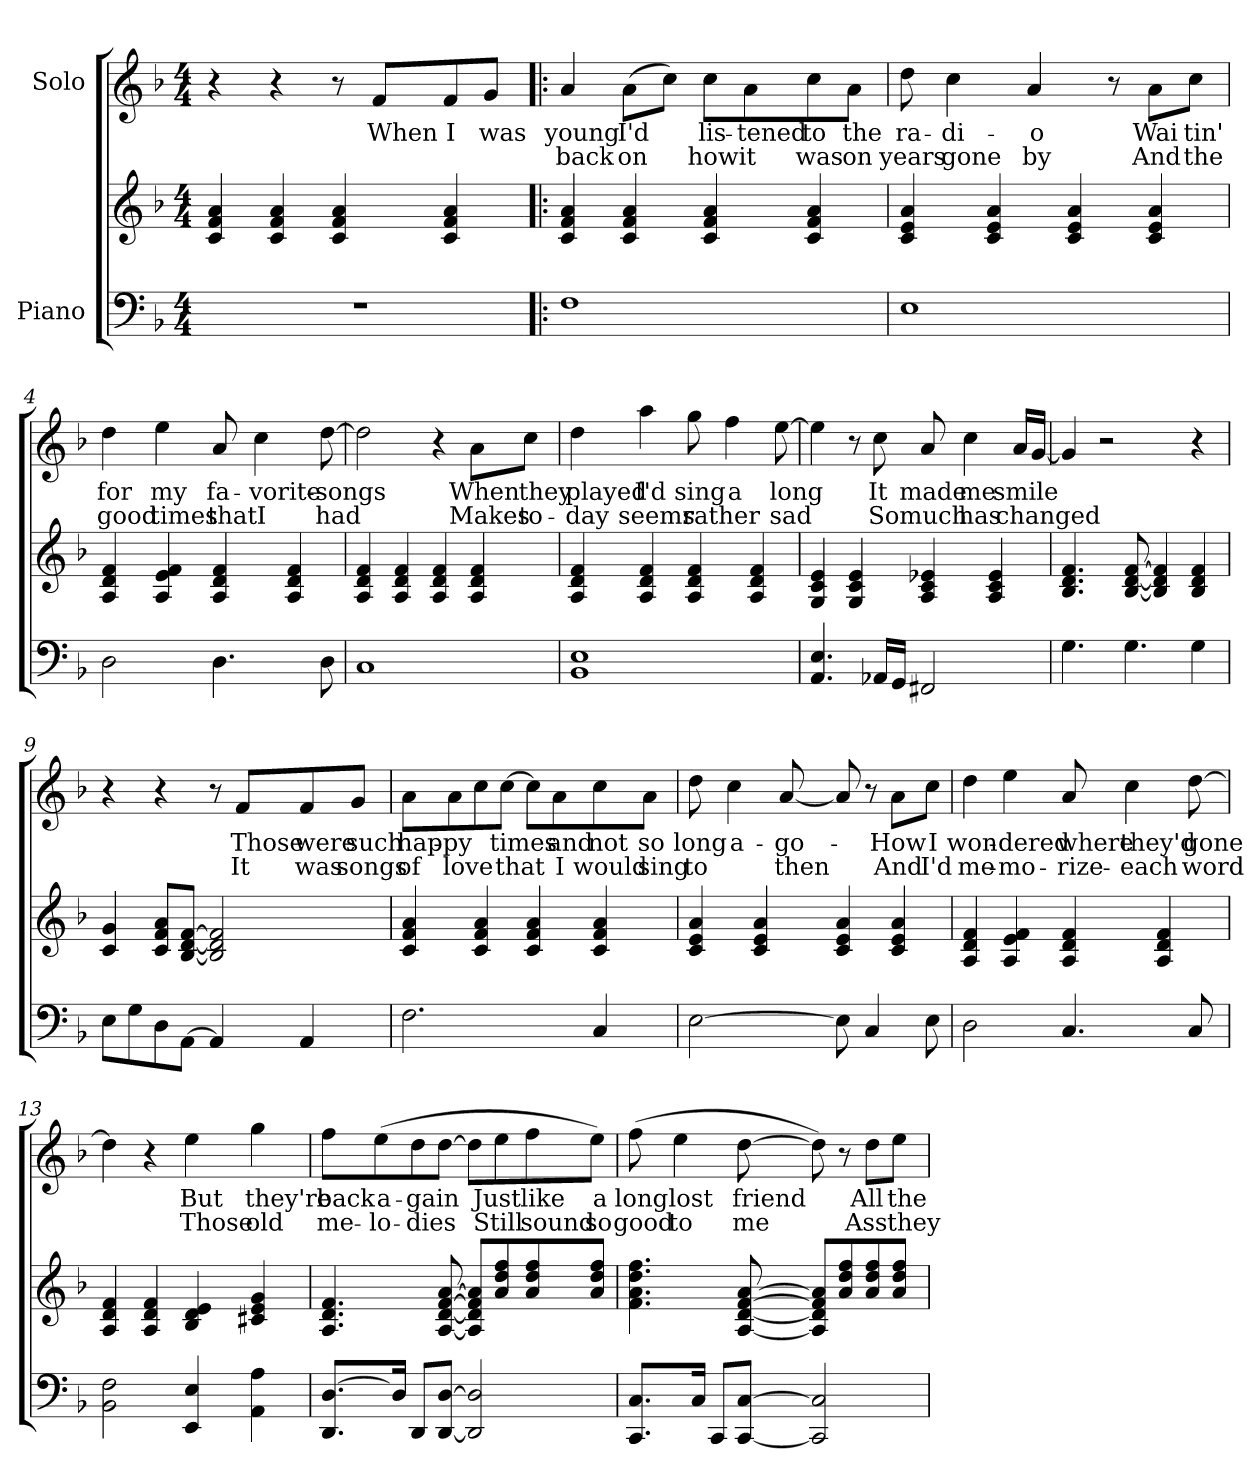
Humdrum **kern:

**kern	**kern	**kern	**text	**text
*part2	*part2	*part1	*part1	*part1
*staff3	*staff2	*staff1	*staff1	*staff1
*I"Piano	*	*I"Solo	*	*
*clefF4	*clefG2	*clefG2	*	*
*k[b-]	*k[b-]	*k[b-]	*	*
*M4/4	*M4/4	*M4/4	*	*
*MM100	*MM100	*MM100	*	*
=1	=1	=1	=1	=1
1r	4c/ 4f/ 4a/	4r	.	.
.	4c/ 4f/ 4a/	4r	.	.
.	4c/ 4f/ 4a/	8r	.	.
!	!	!	!LO:LY:b	!
.	.	8f/L	When	.
!	!	!	!LO:LY:b	!
.	4c/ 4f/ 4a/	8f/	I	.
!	!	!	!LO:LY:b	!
.	.	8g/J	was	.
=2!|:	=2!|:	=2!|:	=2!|:	=2!|:
!	!	!	!LO:LY:b	!LO:LY:b
1F	4c/ 4f/ 4a/	4a/	young	back
!	!	!	!LO:LY:b	!LO:LY:b
.	4c/ 4f/ 4a/	(8a\L	I'd	on
.	.	8cc\J)	.	.
!	!	!	!LO:LY:b	!LO:LY:b
.	4c/ 4f/ 4a/	8cc\L	lis-	how
!	!	!	!LO:LY:b	!LO:LY:b
.	.	8a\	-tened	it
!	!	!	!LO:LY:b	!LO:LY:b
.	4c/ 4f/ 4a/	8cc\	to	was
!	!	!	!LO:LY:b	!LO:LY:b
.	.	8a\J	-the	on
=3	=3	=3	=3	=3
!	!	!	!LO:LY:b	!LO:LY:b
1E	4c/ 4e/ 4a/	8dd\	ra-	years
!	!	!	!LO:LY:b	!LO:LY:b
.	.	4cc\	-di-	gone
.	4c/ 4e/ 4a/	.	.	.
!	!	!	!LO:LY:b	!LO:LY:b
.	.	4a/	-o	by
.	4c/ 4e/ 4a/	.	.	.
.	.	8r	.	.
!	!	!	!LO:LY:b	!LO:LY:b
.	4c/ 4e/ 4a/	8a\L	-Wai	And
!	!	!	!LO:LY:b	!LO:LY:b
.	.	8cc\J	tin'	the
!!LO:LB:g=z
=4	=4	=4	=4	=4
!	!	!	!LO:LY:b	!LO:LY:b
2D\	4A/ 4d/ 4f/	4dd\	for	good
!	!	!	!LO:LY:b	!LO:LY:b
.	4A/ 4e/ 4f/	4ee\	my	times
!	!	!	!LO:LY:b	!LO:LY:b
4.D\	4A/ 4d/ 4f/	8a/	fa-	that
!	!	!	!LO:LY:b	!LO:LY:b
.	.	4cc\	-vorite-	I
.	4A/ 4d/ 4f/	.	.	.
!	!	!	!LO:LY:b	!LO:LY:b
8D\	.	[8dd\	-songs	had
=5	=5	=5	=5	=5
1C	4A/ 4d/ 4f/	2dd\]	.	.
.	4A/ 4d/ 4f/	.	.	.
.	4A/ 4d/ 4f/	4r	.	.
!	!	!	!LO:LY:b	!LO:LY:b
.	4A/ 4d/ 4f/	8a\L	When	Makes
!	!	!	!LO:LY:b	!LO:LY:b
.	.	8cc\J	they	-to-
=6	=6	=6	=6	=6
!	!	!	!LO:LY:b	!LO:LY:b
1BB- 1E	4A/ 4d/ 4f/	4dd\	played	-day
!	!	!	!LO:LY:b	!LO:LY:b
.	4A/ 4d/ 4f/	4aa\	I'd	seems
!	!	!	!LO:LY:b	!LO:LY:b
.	4A/ 4d/ 4f/	8gg\	sing	rather
!	!	!	!LO:LY:b	!
.	.	4ff\	a	.
.	4A/ 4d/ 4f/	.	.	.
!	!	!	!LO:LY:b	!LO:LY:b
.	.	[8ee\	long	sad
!!LO:LB:g=z
=7	=7	=7	=7	=7
4.AA/ 4.E/	4G/ 4c/ 4e/	4ee\]	.	.
.	4G/ 4c/ 4e/	8r	.	.
!	!	!	!LO:LY:b	!LO:LY:b
16AA-X/LL	.	8cc\	It	So
16GG/JJ	.	.	.	.
!	!	!	!LO:LY:b	!LO:LY:b
2FF#X/	4A/ 4c/ 4e-X/	8a/	made	much
!	!	!	!LO:LY:b	!LO:LY:b
.	.	4cc\	me	has
.	4A/ 4c/ 4e-/	.	.	.
!	!	!	!LO:LY:b	!LO:LY:b
.	.	16a/LL	-smile	changed
.	.	[16g/JJ	.	.
=8	=8	=8	=8	=8
4.G\	4.B-/ 4.d/ 4.f/	4g/]	.	.
.	.	2r	.	.
4.G\	[8B-/ [8d/ [8f/	.	.	.
.	4B-/] 4d/] 4f/]	.	.	.
4G\	4B-/ 4d/ 4f/	4r	.	.
=9	=9	=9	=9	=9
8E\L	4c/ 4g/	4r	.	.
8G\	.	.	.	.
8D\	8c/ 8f/ 8a/L	4r	.	.
[8AA\J	[8B-/ [8d/ [8f/J	.	.	.
4AA/]	2B-/] 2d/] 2f/]	8r	.	.
!	!	!	!LO:LY:b	!LO:LY:b
.	.	8f/L	Those	It
!	!	!	!LO:LY:b	!LO:LY:b
4AA/	.	8f/	were	was
!	!	!	!LO:LY:b	!LO:LY:b
.	.	8g/J	such	songs
!!LO:PB:g=z
=10	=10	=10	=10	=10
!	!	!	!LO:LY:b	!LO:LY:b
2.F\	4c/ 4f/ 4a/	8a\L	hap-	of
!	!	!	!LO:LY:b	!LO:LY:b
.	.	8a\	-py	love
.	4c/ 4f/ 4a/	8cc\	.	.
!	!	!	!LO:LY:b	!LO:LY:b
.	.	[8cc\J	times	that
.	4c/ 4f/ 4a/	8cc\L]	.	.
!	!	!	!LO:LY:b	!LO:LY:b
.	.	8a\	and	I
!	!	!	!LO:LY:b	!LO:LY:b
4C/	4c/ 4f/ 4a/	8cc\	not	would
!	!	!	!LO:LY:b	!LO:LY:b
.	.	8a\J	so	sing
=11	=11	=11	=11	=11
!	!	!	!LO:LY:b	!LO:LY:b
[2E\	4c/ 4e/ 4a/	8dd\	long	to
!	!	!	!LO:LY:b	!
.	.	4cc\	a-	.
.	4c/ 4e/ 4a/	.	.	.
!	!	!	!LO:LY:b	!LO:LY:b
.	.	[8a/	-go-	then
8E\]	4c/ 4e/ 4a/	8a/]	.	.
4C/	.	8r	.	.
!	!	!	!LO:LY:b	!LO:LY:b
.	4c/ 4e/ 4a/	8a\L	-How	And
!	!	!	!LO:LY:b	!LO:LY:b
8E\	.	8cc\J	I	I'd
=12	=12	=12	=12	=12
!	!	!	!LO:LY:b	!LO:LY:b
2D\	4A/ 4d/ 4f/	4dd\	won-	me-
!	!	!	!LO:LY:b	!LO:LY:b
.	4A/ 4e/ 4f/	4ee\	dered	-mo-
!	!	!	!LO:LY:b	!LO:LY:b
4.C/	4A/ 4d/ 4f/	8a/	where	-rize-
!	!	!	!LO:LY:b	!LO:LY:b
.	.	4cc\	they'd	each
.	4A/ 4d/ 4f/	.	.	.
!	!	!	!LO:LY:b	!LO:LY:b
8C/	.	[8dd\	gone	word
!!LO:LB:g=z
=13	=13	=13	=13	=13
2BB-\ 2F\	4A/ 4d/ 4f/	4dd\]	.	.
.	4A/ 4d/ 4f/	4r	.	.
!	!	!	!LO:LY:b	!LO:LY:b
4EE/ 4E/	4B-/ 4d/ 4e/	4ee\	But	Those
!	!	!	!LO:LY:b	!LO:LY:b
4AA\ 4A\	4c#X/ 4e/ 4g/	4gg\	they're	old
=14	=14	=14	=14	=14
!	!	!	!LO:LY:b	!LO:LY:b
8.DD/ [8.D/L	4.A/ 4.d/ 4.f/	8ff\L	back	me-
!	!	!	!LO:LY:b	!LO:LY:b
.	.	(8ee\	a-	-lo-
16D/Jk]	.	.	.	.
!	!	!	!LO:LY:b	!LO:LY:b
8DD/L	.	8dd\	-gain	-dies
[8DD/ [8D/J	[8A/ [8d/ [8f/ [8a/	[8dd\J	.	.
2DD/] 2D/]	8A/] 8d/] 8f/] 8a/]L	8dd\L]	.	.
!	!	!	!LO:LY:b	!LO:LY:b
.	8a/ 8dd/ 8ff/	8ee\	Just	Still
!	!	!	!LO:LY:b	!LO:LY:b
.	8a/ 8dd/ 8ff/	8ff\	like	sound
!	!	!	!LO:LY:b	!LO:LY:b
.	8a/ 8dd/ 8ff/J	8ee\J)	a	so
=15	=15	=15	=15	=15
!	!	!	!LO:LY:b	!LO:LY:b
8.CC/ 8.C/L	4.f\ 4.a\ 4.dd\ 4.ff\	(8ff\	long	good
!	!	!	!LO:LY:b	!LO:LY:b
.	.	4ee\	lost	to
16C/Jk	.	.	.	.
8CC/L	.	.	.	.
!	!	!	!LO:LY:b	!LO:LY:b
[8CC/ [8C/J	[8A/ [8d/ [8f/ [8a/	[8dd\	friend	me
2CC/] 2C/]	8A/] 8d/] 8f/] 8a/]L	8dd\])	.	.
.	8a/ 8dd/ 8ff/	8r	.	.
!	!	!	!LO:LY:b	!LO:LY:b
.	8a/ 8dd/ 8ff/	8dd\L	All	Ass
!	!	!	!LO:LY:b	!LO:LY:b
.	8a/ 8dd/ 8ff/J	8ee\J	the	they
=	=	=	=	=
*-	*-	*-	*-	*-
